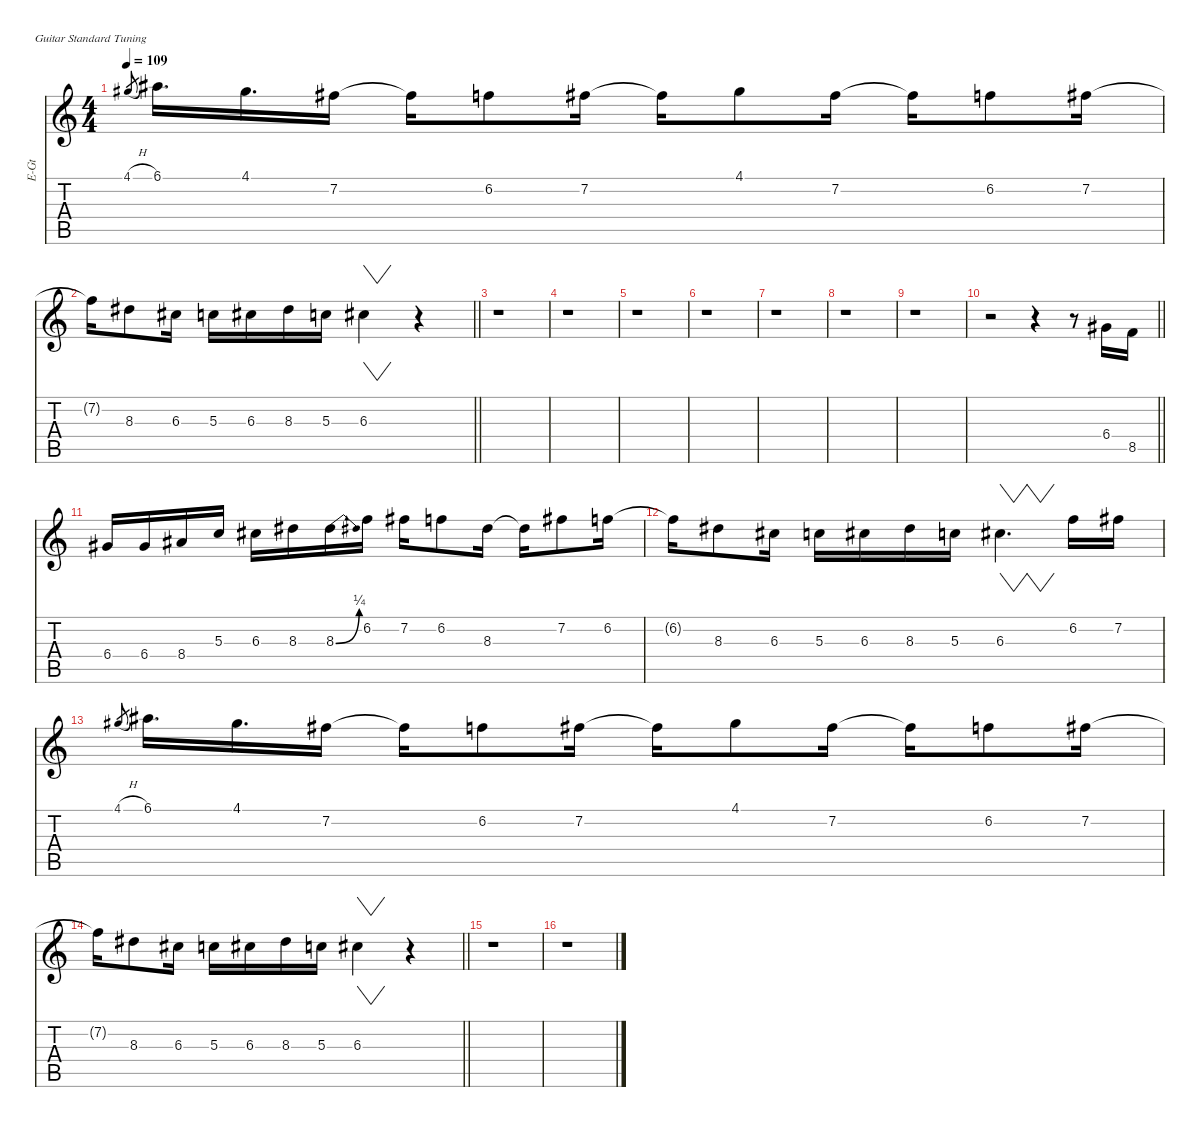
\defaultSystemsLayout 4
\hideDynamics
\bracketExtendMode nobrackets
\otherSystemsTrackNameOrientation horizontal
\track ("Guitar1" "E-Gt") {instrument distortionguitar}
\staff {score tabs}
\tuning (E4 B3 G3 D3 A2 E2)
\ts (4 4)
\tempo 109
\clef g2
\ks c
4.1{h acc #}.8{gr dy mf beam Up} 6.1{acc #}.16{d beam Down} 4.1{acc #}.16{d beam Down} 7.2{acc #}.16{beam Down} 7.2{t acc #}.16{beam Down} 6.2.8{beam Down} 7.2{acc #}.16{beam Down} 7.2{t acc #}.16{beam Down} 4.1{acc #}.8{beam Down} 7.2{acc #}.16{beam Down} 7.2{t acc #}.16{beam Down} 6.2.8{beam Down} 7.2{acc #}.16{beam Down} |
\barLineRight lightlight
7.2{t acc #}.16{beam Down} 8.3{acc #}.8{beam Down} 6.3{acc #}.16{beam Down} 5.3.16{beam Down} 6.3{acc #}.16{beam Down} 8.3{acc #}.16{beam Down} 5.3.16{beam Down} 6.3{acc #}.4{vw beam Down} r.4{beam Down} |
r.1{beam Down} |
r.1{beam Down} |
r.1{beam Down} |
r.1{beam Down} |
r.1{beam Down} |
r.1{beam Down} |
r.1{beam Down} |
\barLineRight lightlight
r.2{beam Down} r.4{beam Down} r.8{beam Down} 6.4{acc #}.16{beam Up} 8.5.16{beam Up} |
6.4{acc #}.16{beam Up} 6.4{acc #}.16{beam Up} 8.4{acc #}.16{beam Up} 5.3.16{beam Up} 6.3{acc #}.16{beam Down} 8.3{acc #}.16{beam Down} 8.3{be (bend 0 0 15 1) acc #}.16{beam Down} 6.2.16{beam Down} 7.2{acc #}.16{beam Down} 6.2.8{beam Down} 8.3{acc #}.16{beam Down} 8.3{t acc #}.16{beam Down} 7.2{acc #}.8{beam Down} 6.2.16{beam Down} |
6.2{t}.16{beam Down} 8.3{acc #}.8{beam Down} 6.3{acc #}.16{beam Down} 5.3.16{beam Down} 6.3{acc #}.16{beam Down} 8.3{acc #}.16{beam Down} 5.3.16{beam Down} 6.3{acc #}.4{vw d beam Down} 6.2.16{beam Down} 7.2{acc #}.16{beam Down} |
4.1{h acc #}.8{gr beam Up} 6.1{acc #}.16{d beam Down} 4.1{acc #}.16{d beam Down} 7.2{acc #}.16{beam Down} 7.2{t acc #}.16{beam Down} 6.2.8{beam Down} 7.2{acc #}.16{beam Down} 7.2{t acc #}.16{beam Down} 4.1{acc #}.8{beam Down} 7.2{acc #}.16{beam Down} 7.2{t acc #}.16{beam Down} 6.2.8{beam Down} 7.2{acc #}.16{beam Down} |
\barLineRight lightlight
7.2{t acc #}.16{beam Down} 8.3{acc #}.8{beam Down} 6.3{acc #}.16{beam Down} 5.3.16{beam Down} 6.3{acc #}.16{beam Down} 8.3{acc #}.16{beam Down} 5.3.16{beam Down} 6.3{acc #}.4{vw beam Down} r.4{beam Down} |
r.1{beam Down} |
r.1{beam Down}
